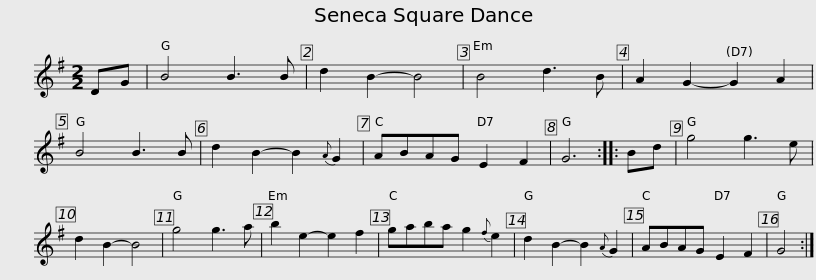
X:1
L:1/8
M:2/2
I:linebreak $
K:G
V:1 treble
V:1
 DG | B4 B3 B | d2 B2- B4 | B4 d3 B | A2 G2- G2 A2 | %5
 B4 B3 B | d2 B2- B2{A} G2 | ABAG E2 F2 | G6 :: Bd | %10
 g4 g3 e |$ d2 B2- B4 | g4 g3 a | b2 e2- e2 f2 | gaba g2{f} e2 | %15
 d2 B2- B2{A} G2 | ABAG E2 F2 | G4 :| %18
